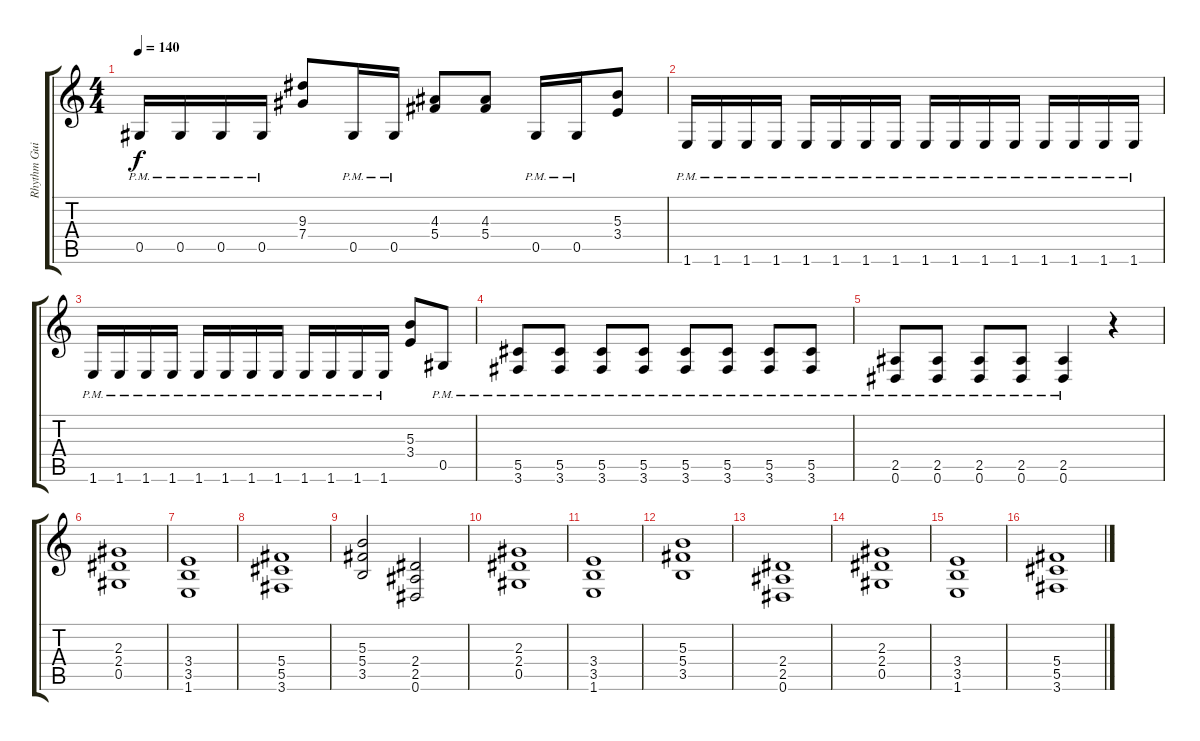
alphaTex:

\track ("Rhythm Guitar" "Rhythm Gui") {instrument distortionguitar}
\staff {score tabs}
\tuning (Eb4 Bb3 Gb3 Db3 Ab2 Eb2) {hide}
\ts (4 4)
\tempo 140
\clef g2
\ks c
0.5{pm}.16{dy f} 0.5{pm}.16 0.5{pm}.16 0.5{pm}.16 (9.3 7.4).8 0.5{pm}.16 0.5{pm}.16 (4.3 5.4).8 (4.3 5.4).8 0.5{pm}.16 0.5{pm}.16 (5.3 3.4).8 |
1.6{pm}.16 1.6{pm}.16 1.6{pm}.16 1.6{pm}.16 1.6{pm}.16 1.6{pm}.16 1.6{pm}.16 1.6{pm}.16 1.6{pm}.16 1.6{pm}.16 1.6{pm}.16 1.6{pm}.16 1.6{pm}.16 1.6{pm}.16 1.6{pm}.16 1.6{pm}.16 |
1.6{pm}.16 1.6{pm}.16 1.6{pm}.16 1.6{pm}.16 1.6{pm}.16 1.6{pm}.16 1.6{pm}.16 1.6{pm}.16 1.6{pm}.16 1.6{pm}.16 1.6{pm}.16 1.6{pm}.16 (5.3 3.4).8 0.5{pm}.8 |
(5.5{pm} 3.6{pm}).8 (5.5{pm} 3.6{pm}).8 (5.5{pm} 3.6{pm}).8 (5.5{pm} 3.6{pm}).8 (5.5{pm} 3.6{pm}).8 (5.5{pm} 3.6{pm}).8 (5.5{pm} 3.6{pm}).8 (5.5{pm} 3.6{pm}).8 |
(2.5{pm} 0.6{pm}).8 (2.5{pm} 0.6{pm}).8 (2.5{pm} 0.6{pm}).8 (2.5{pm} 0.6{pm}).8 (2.5{pm} 0.6{pm}).4 r.4 |
(2.3 2.4 0.5).1 |
(3.4 3.5 1.6).1 |
(5.4 5.5 3.6).1 |
(5.3 5.4 3.5).2 (2.4 2.5 0.6).2 |
(2.3 2.4 0.5).1 |
(3.4 3.5 1.6).1 |
(5.3 5.4 3.5).1 |
(2.4 2.5 0.6).1 |
(2.3 2.4 0.5).1 |
(3.4 3.5 1.6).1 |
(5.4 5.5 3.6).1
